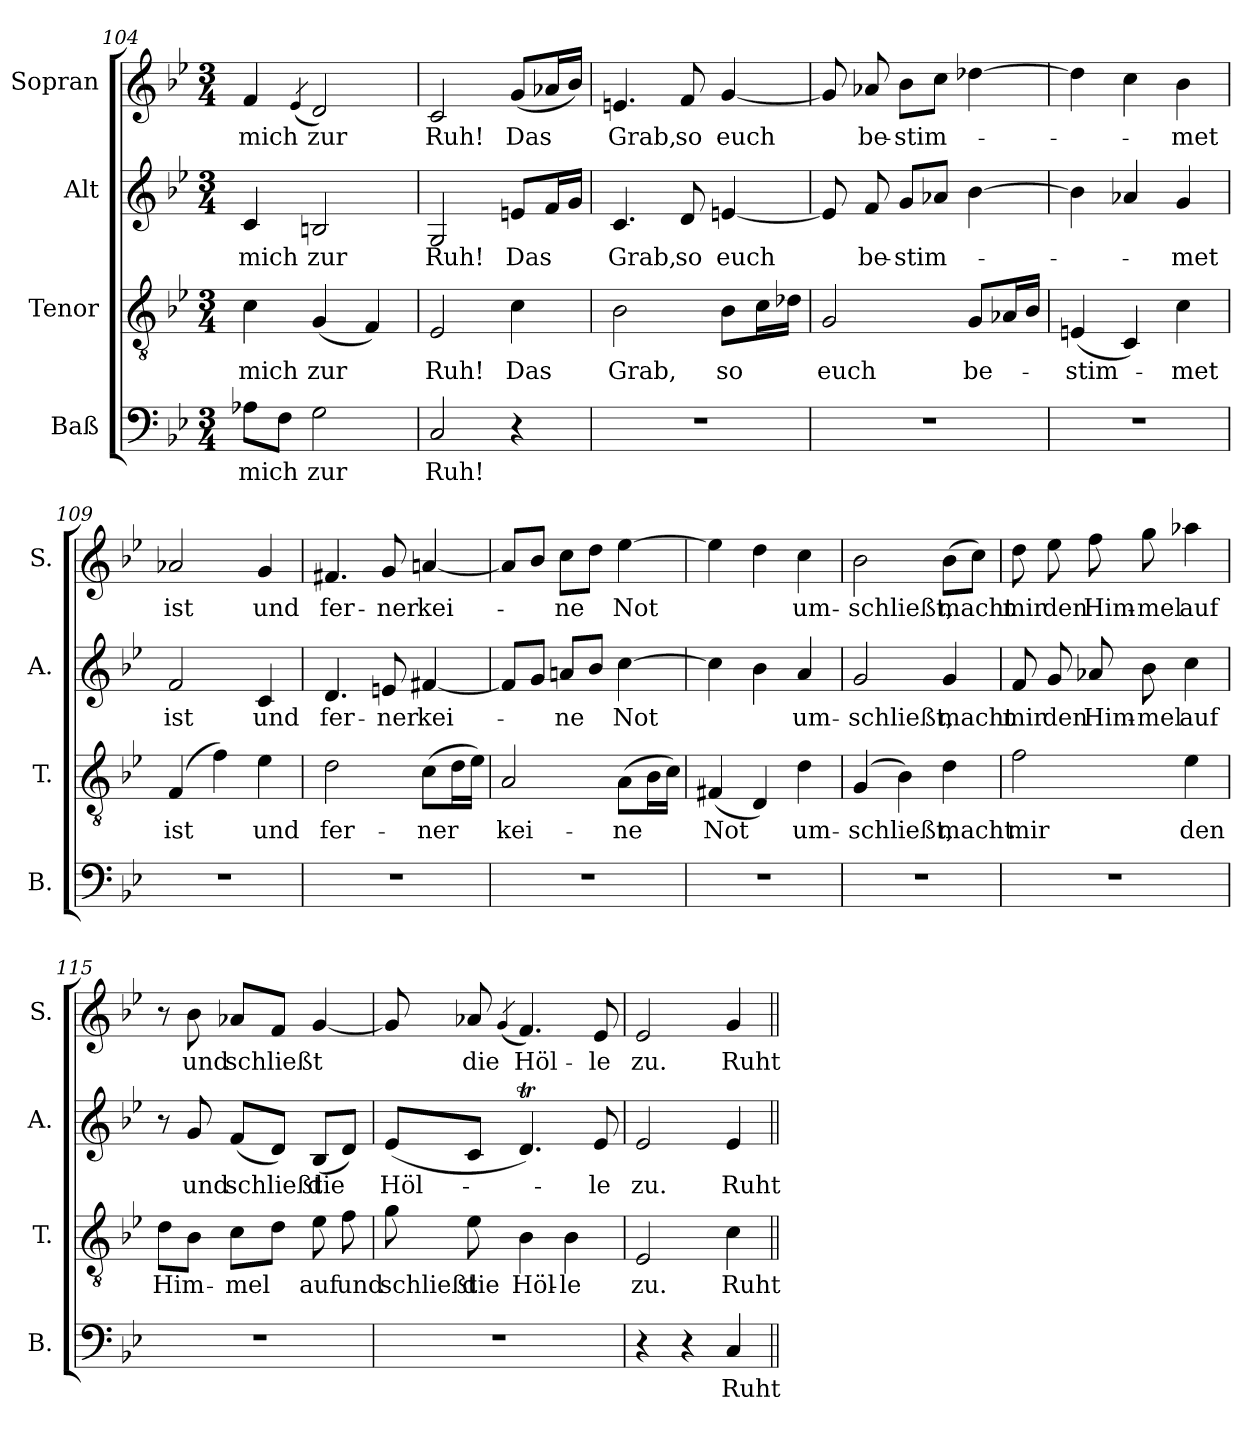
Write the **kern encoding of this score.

**kern	**text	**kern	**text	**kern	**text	**kern	**text
*part4	*part4	*part3	*part3	*part2	*part2	*part1	*part1
*staff4	*staff4	*staff3	*staff3	*staff2	*staff2	*staff1	*staff1
*I"Baß	*	*I"Tenor	*	*I"Alt	*	*I"Sopran	*
*I'B.	*	*I'T.	*	*I'A.	*	*I'S.	*
*clefF4	*	*clefGv2	*	*clefG2	*	*clefG2	*
*k[b-e-]	*	*k[b-e-]	*	*k[b-e-]	*	*k[b-e-]	*
*B-:	*	*B-:	*	*B-:	*	*B-:	*
*M3/4	*	*M3/4	*	*M3/4	*	*M3/4	*
=104	=104	=104	=104	=104	=104	=104	=104
!	!LO:LY:b	!	!LO:LY:b	!	!LO:LY:b	!	!LO:LY:b
8A-X\L	mich	4c\	mich	4c/	mich	4f/	mich
8F\J	.	.	.	.	.	.	.
.	.	.	.	.	.	(<4qe-/	.
!	!LO:LY:b	!	!LO:LY:b	!	!LO:LY:b	!	!LO:LY:b
2G\	zur	(<4G/	zur	2Bn/	zur	2d/)	zur
.	.	4F/)	.	.	.	.	.
!!LO:LB:g=z
=105	=105	=105	=105	=105	=105	=105	=105
!	!LO:LY:b	!	!LO:LY:b	!	!LO:LY:b	!	!LO:LY:b
2C/	Ruh!	2E-/	Ruh!	2G/	Ruh!	2c/	Ruh!
!	!	!	!LO:LY:b	!	!LO:LY:b	!	!LO:LY:b
4r	.	4c\	Das	8en/L	Das	(<8g/L	Das
.	.	.	.	16f/L	.	16a-X/L	.
.	.	.	.	16g/JJ	.	16b-/JJ)	.
=106	=106	=106	=106	=106	=106	=106	=106
!	!	!	!LO:LY:b	!	!LO:LY:b	!	!LO:LY:b
2.r	.	2B-\	Grab,	4.c/	Grab,	4.en/	Grab,
!	!	!	!	!	!LO:LY:b	!	!LO:LY:b
.	.	.	.	8d/	so	8f/	so
!	!	!	!LO:LY:b	!	!LO:LY:b	!	!LO:LY:b
.	.	8B-\L	so	[4en/	euch	[4g/	euch
.	.	16c\L	.	.	.	.	.
.	.	16d-X\JJ	.	.	.	.	.
=107	=107	=107	=107	=107	=107	=107	=107
!	!	!	!LO:LY:b	!	!	!	!
2.r	.	2G/	euch	8e/]	.	8g/]	.
!	!	!	!	!	!LO:LY:b	!	!LO:LY:b
.	.	.	.	8f/	be-	8a-X/	be-
!	!	!	!	!	!LO:LY:b	!	!LO:LY:b
.	.	.	.	8g/L	-stim-	8b-\L	-stim-
.	.	.	.	8a-X/J	.	8cc\J	.
!	!	!	!LO:LY:b	!	!	!	!
.	.	8G/L	be-	[4b-\	.	[4dd-X\	.
.	.	16A-X/L	.	.	.	.	.
.	.	16B-/JJ	.	.	.	.	.
=108	=108	=108	=108	=108	=108	=108	=108
!	!	!	!LO:LY:b	!	!	!	!
2.r	.	(<4En/	-stim-	4b-\]	.	4dd-\]	.
.	.	4C/)	.	4a-X/	.	4cc\	.
!	!	!	!LO:LY:b	!	!LO:LY:b	!	!LO:LY:b
.	.	4c\	-met	4g/	-met	4b-\	-met
=109	=109	=109	=109	=109	=109	=109	=109
!	!	!	!LO:LY:b	!	!LO:LY:b	!	!LO:LY:b
2.r	.	(>4F/	ist	2f/	ist	2a-X/	ist
.	.	4f\)	.	.	.	.	.
!	!	!	!LO:LY:b	!	!LO:LY:b	!	!LO:LY:b
.	.	4e-i\	und	4c/	und	4g/	und
!!LO:PB:g=z
=110	=110	=110	=110	=110	=110	=110	=110
!	!	!	!LO:LY:b	!	!LO:LY:b	!	!LO:LY:b
2.r	.	2d\	fer-	4.d/	fer-	4.f#X/	fer-
!	!	!	!	!	!LO:LY:b	!	!LO:LY:b
.	.	.	.	8en/	-ner	8g/	-ner
!	!	!	!LO:LY:b	!	!LO:LY:b	!	!LO:LY:b
.	.	(>8c\L	-ner	[4f#X/	kei-	[4ani/	kei-
.	.	16d\L	.	.	.	.	.
.	.	16e-\JJ)	.	.	.	.	.
=111	=111	=111	=111	=111	=111	=111	=111
!	!	!	!LO:LY:b	!	!	!	!
2.r	.	2A/	kei-	8f#/L]	.	8a/L]	.
.	.	.	.	8g/J	.	8b-/J	.
!	!	!	!	!	!LO:LY:b	!	!LO:LY:b
.	.	.	.	8ani/L	-ne	8cc\L	-ne
.	.	.	.	8b-/J	.	8dd\J	.
!	!	!	!LO:LY:b	!	!LO:LY:b	!	!LO:LY:b
.	.	(>8A\L	-ne	[4cc\	Not	[4ee-\	Not
.	.	16B-\L	.	.	.	.	.
.	.	16c\JJ)	.	.	.	.	.
=112	=112	=112	=112	=112	=112	=112	=112
!	!	!	!LO:LY:b	!	!	!	!
2.r	.	(<4F#X/	Not	4cc\]	.	4ee-\]	.
.	.	4D/)	.	4b-\	.	4dd\	.
!	!	!	!LO:LY:b	!	!LO:LY:b	!	!LO:LY:b
.	.	4d\	um-	4a/	um-	4cc\	um-
=113	=113	=113	=113	=113	=113	=113	=113
!	!	!	!LO:LY:b	!	!LO:LY:b	!	!LO:LY:b
2.r	.	(4G/	-schließt,	2g/	-schließt,	2b-\	-schließt,
.	.	4B-\)	.	.	.	.	.
!	!	!	!LO:LY:b	!	!LO:LY:b	!	!LO:LY:b
.	.	4d\	macht	4g/	macht	(>8b-\L	macht
.	.	.	.	.	.	8cc\J)	.
!!LO:LB:g=z
=114	=114	=114	=114	=114	=114	=114	=114
!	!	!	!LO:LY:b	!	!LO:LY:b	!	!LO:LY:b
2.r	.	2f\	mir	8f/	mir	8dd\	mir
!	!	!	!	!	!LO:LY:b	!	!LO:LY:b
.	.	.	.	8g/	den	8ee-\	den
!	!	!	!	!	!LO:LY:b	!	!LO:LY:b
.	.	.	.	8a-X/	Him-	8ff\	Him-
!	!	!	!	!	!LO:LY:b	!	!LO:LY:b
.	.	.	.	8b-\	-mel	8gg\	-mel
!	!	!	!LO:LY:b	!	!LO:LY:b	!	!LO:LY:b
.	.	4e-\	den	4cc\	auf	4aa-X\	auf
=115	=115	=115	=115	=115	=115	=115	=115
!	!	!	!LO:LY:b	!	!	!	!
2.r	.	8d\L	Him-	8r	.	8r	.
!	!	!	!	!	!LO:LY:b	!	!LO:LY:b
.	.	8B-\J	.	8g/	und	8b-\	und
!	!	!	!LO:LY:b	!	!LO:LY:b	!	!LO:LY:b
.	.	8c\L	-mel	(<8f/L	schließt	8a-X/L	schließt
.	.	8d\J	.	8d/J)	.	8f/J	.
!	!	!	!LO:LY:b	!	!LO:LY:b	!	!
.	.	8e-\	auf	(<8B-/L	die	[4g/	.
!	!	!	!LO:LY:b	!	!	!	!
.	.	8f\	und	8d/J)	.	.	.
=116	=116	=116	=116	=116	=116	=116	=116
!	!	!	!LO:LY:b	!	!LO:LY:b	!	!
2.r	.	8g\	schließt	(<8e-/L	Höl-	8g/]	.
!	!	!	!LO:LY:b	!	!	!	!LO:LY:b
.	.	8e-\	die	8c/J	.	8a-X/	die
.	.	.	.	.	.	(<4qg/	.
!	!	!	!LO:LY:b	!	!	!	!LO:LY:b
.	.	4B-\	Höl-	4.dt/)	.	4.f/)	Höl-
!	!	!	!LO:LY:b	!	!	!	!
.	.	4B-\	-le	.	.	.	.
!	!	!	!	!	!LO:LY:b	!	!LO:LY:b
.	.	.	.	8e-/	-le	8e-/	-le
=117	=117	=117	=117	=117	=117	=117	=117
!	!	!	!LO:LY:b	!	!LO:LY:b	!	!LO:LY:b
4r	.	2E-/	zu.	2e-/	zu.	2e-/	zu.
4r	.	.	.	.	.	.	.
!	!LO:LY:b	!	!LO:LY:b	!	!LO:LY:b	!	!LO:LY:b
4C/	Ruht	4c\	Ruht	4e-/	Ruht	4g/	Ruht
=||	=||	=||	=||	=||	=||	=||	=||
*-	*-	*-	*-	*-	*-	*-	*-
